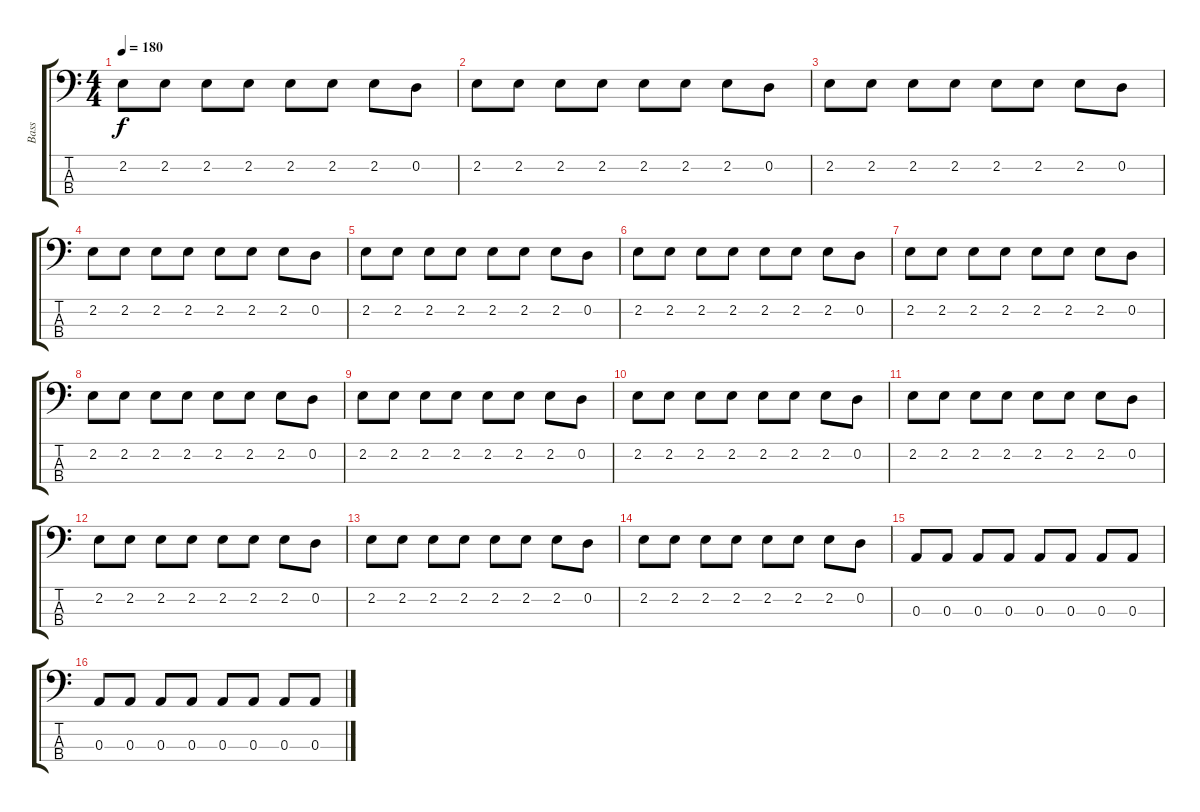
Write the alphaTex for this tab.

\track ("Bass" "Bass") {instrument electricbasspick}
\staff {score tabs}
\tuning (G2 D2 A1 E1) {hide}
\ts (4 4)
\tempo 180
\clef f4
\ks c
2.2.8{dy f} 2.2.8 2.2.8 2.2.8 2.2.8 2.2.8 2.2.8 0.2.8 |
2.2.8 2.2.8 2.2.8 2.2.8 2.2.8 2.2.8 2.2.8 0.2.8 |
2.2.8 2.2.8 2.2.8 2.2.8 2.2.8 2.2.8 2.2.8 0.2.8 |
2.2.8 2.2.8 2.2.8 2.2.8 2.2.8 2.2.8 2.2.8 0.2.8 |
2.2.8 2.2.8 2.2.8 2.2.8 2.2.8 2.2.8 2.2.8 0.2.8 |
2.2.8 2.2.8 2.2.8 2.2.8 2.2.8 2.2.8 2.2.8 0.2.8 |
2.2.8 2.2.8 2.2.8 2.2.8 2.2.8 2.2.8 2.2.8 0.2.8 |
2.2.8 2.2.8 2.2.8 2.2.8 2.2.8 2.2.8 2.2.8 0.2.8 |
2.2.8 2.2.8 2.2.8 2.2.8 2.2.8 2.2.8 2.2.8 0.2.8 |
2.2.8 2.2.8 2.2.8 2.2.8 2.2.8 2.2.8 2.2.8 0.2.8 |
2.2.8 2.2.8 2.2.8 2.2.8 2.2.8 2.2.8 2.2.8 0.2.8 |
2.2.8 2.2.8 2.2.8 2.2.8 2.2.8 2.2.8 2.2.8 0.2.8 |
2.2.8 2.2.8 2.2.8 2.2.8 2.2.8 2.2.8 2.2.8 0.2.8 |
2.2.8 2.2.8 2.2.8 2.2.8 2.2.8 2.2.8 2.2.8 0.2.8 |
0.3.8 0.3.8 0.3.8 0.3.8 0.3.8 0.3.8 0.3.8 0.3.8 |
0.3.8 0.3.8 0.3.8 0.3.8 0.3.8 0.3.8 0.3.8 0.3.8
